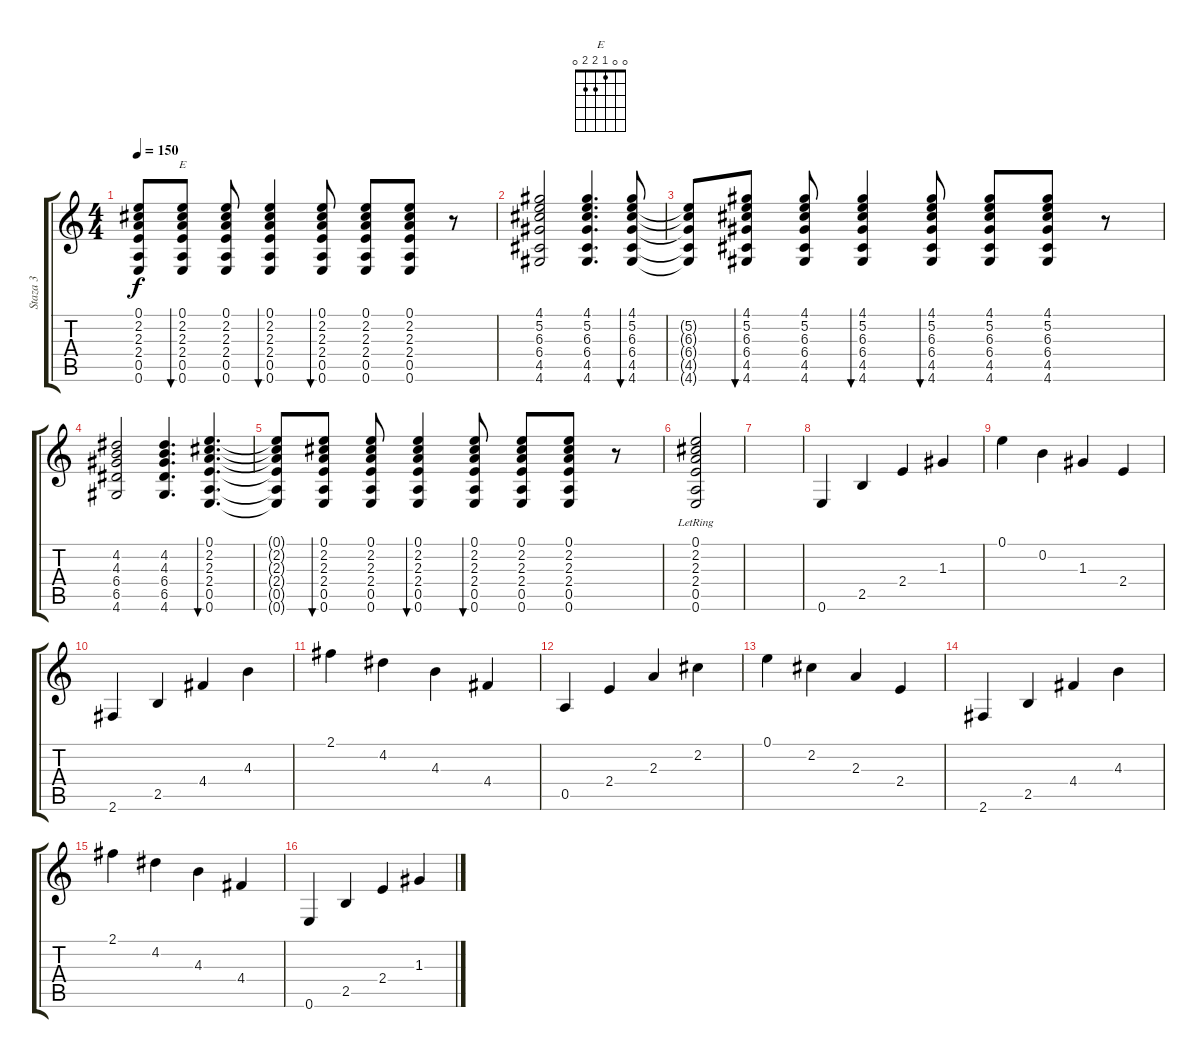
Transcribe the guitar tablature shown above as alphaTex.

\track ("Staza 3" "Staza 3") {instrument acousticguitarsteel}
\staff {score tabs}
\tuning (E4 B3 G3 D3 A2 E2) {hide}
\chord ("E" 0 0 1 2 2 0)
\ts (4 4)
\tempo 150
\clef g2
\ks c
(0.1{t} 2.2{t} 2.3{t} 2.4{t} 0.5{t} 0.6{t}).8{dy f} (0.1 2.2 2.3 2.4 0.5 0.6).8{bu 60 ch "E"} (0.1 2.2 2.3 2.4 0.5 0.6).8 (0.1 2.2 2.3 2.4 0.5 0.6).4{bu 60} (0.1 2.2 2.3 2.4 0.5 0.6).8{bu 60} (0.1 2.2 2.3 2.4 0.5 0.6).8 (0.1 2.2 2.3 2.4 0.5 0.6).8 r.8 |
(4.1 5.2 6.3 6.4 4.5 4.6).2 (4.1 5.2 6.3 6.4 4.5 4.6).4{d} (4.1 5.2 6.3 6.4 4.5 4.6).8{bu 60} |
(5.2{t} 6.3{t} 6.4{t} 4.5{t} 4.6{t}).8 (4.1 5.2 6.3 6.4 4.5 4.6).8{bu 60} (4.1 5.2 6.3 6.4 4.5 4.6).8 (4.1 5.2 6.3 6.4 4.5 4.6).4{bu 60} (4.1 5.2 6.3 6.4 4.5 4.6).8{bu 60} (4.1 5.2 6.3 6.4 4.5 4.6).8 (4.1 5.2 6.3 6.4 4.5 4.6).8 r.8 |
(4.2 4.3 6.4 6.5 4.6).2 (4.2 4.3 6.4 6.5 4.6).4{d} (0.1 2.2 2.3 2.4 0.5 0.6).4{d bu 60} |
(0.1{t} 2.2{t} 2.3{t} 2.4{t} 0.5{t} 0.6{t}).8 (0.1 2.2 2.3 2.4 0.5 0.6).8{bu 60} (0.1 2.2 2.3 2.4 0.5 0.6).8 (0.1 2.2 2.3 2.4 0.5 0.6).4{bu 60} (0.1 2.2 2.3 2.4 0.5 0.6).8{bu 60} (0.1 2.2 2.3 2.4 0.5 0.6).8 (0.1 2.2 2.3 2.4 0.5 0.6).8 r.8 |
(0.1 2.2{lr} 2.3 2.4 0.5 0.6).2 |
|
0.6.4 2.5.4 2.4.4 1.3.4 |
0.1.4 0.2.4 1.3.4 2.4.4 |
2.6.4 2.5.4 4.4.4 4.3.4 |
2.1.4 4.2.4 4.3.4 4.4.4 |
0.5.4 2.4.4 2.3.4 2.2.4 |
0.1.4 2.2.4 2.3.4 2.4.4 |
2.6.4 2.5.4 4.4.4 4.3.4 |
2.1.4 4.2.4 4.3.4 4.4.4 |
0.6.4 2.5.4 2.4.4 1.3.4
